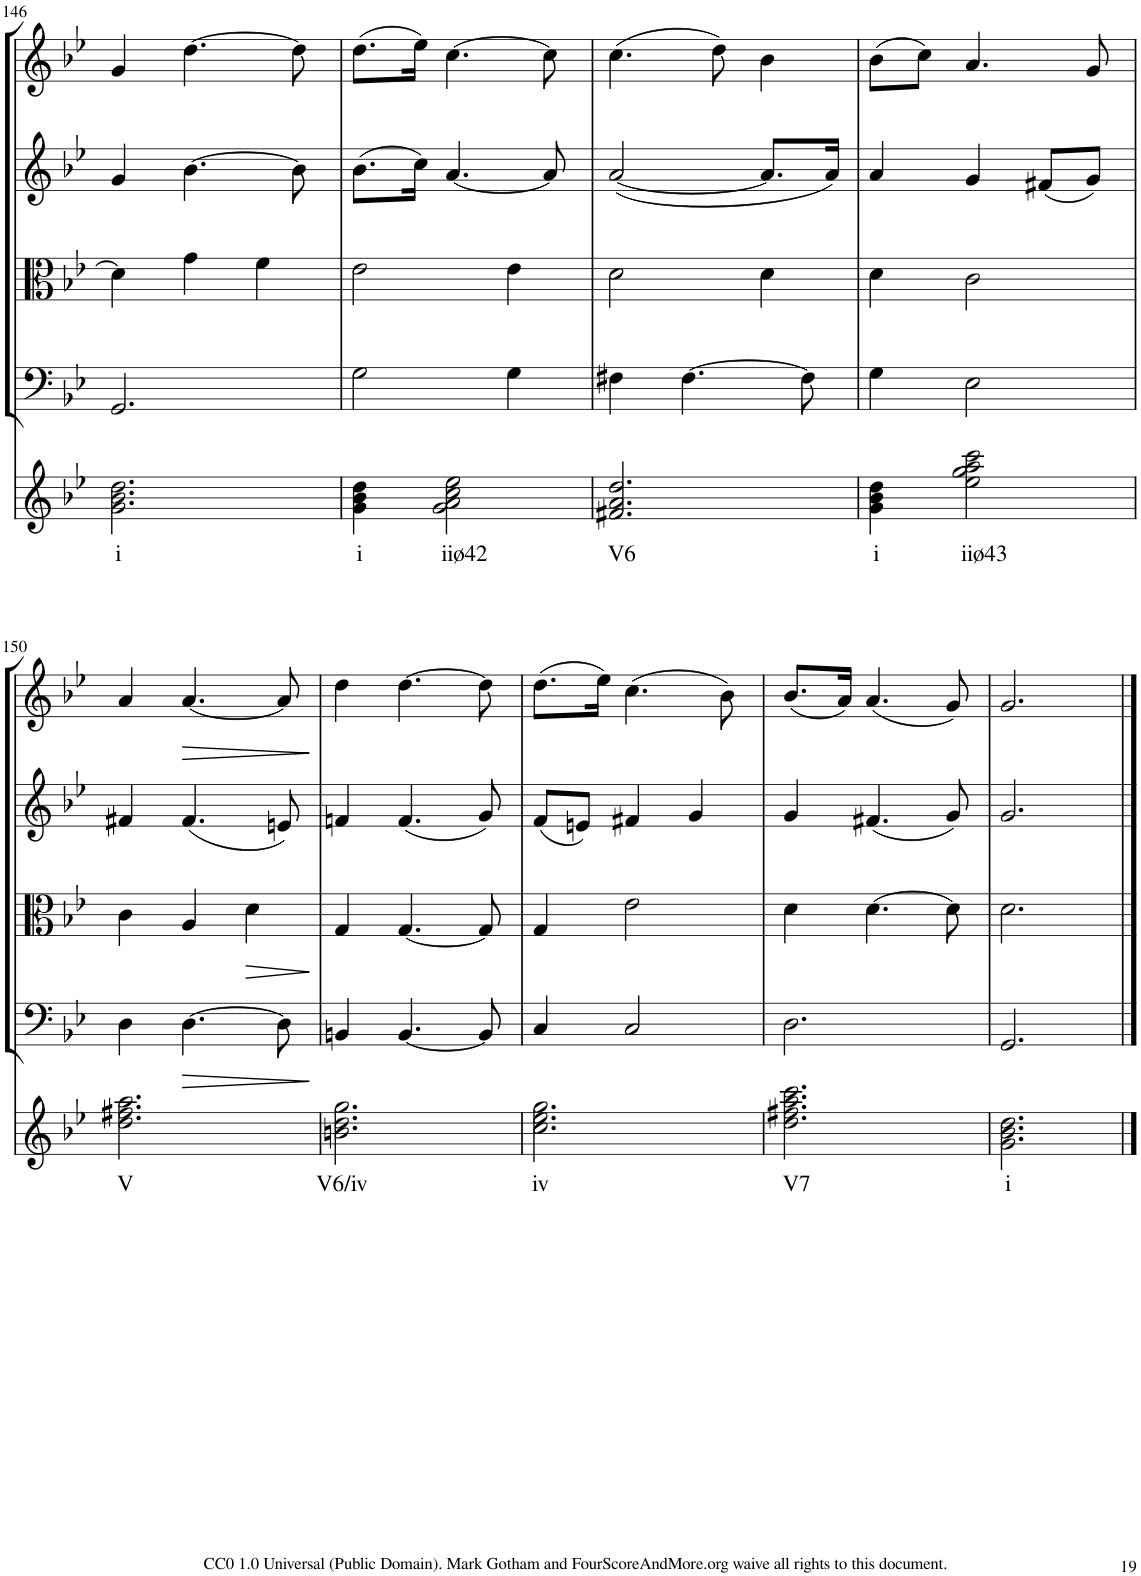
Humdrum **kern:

**kern	**text	**kern	**dynam	**kern	**dynam	**kern	**kern	**dynam
*part5	*part5	*part4	*part4	*part3	*part3	*part2	*part1	*part1
*staff5	*staff5	*staff4	*staff4	*staff3	*staff3	*staff2	*staff1	*staff1
*I"Analysis	*	*I"Violoncello	*	*I"Viola	*	*I"Violin II	*I"Violin I	*
*	*	*I'Vc	*	*I'Vla	*	*I'Vln	*I'Vln	*
!!LO:PB:g=z
*clefG2	*	*clefF4	*	*clefC3	*	*clefG2	*clefG2	*
*k[b-e-]	*	*k[b-e-]	*	*k[b-e-]	*	*k[b-e-]	*k[b-e-]	*
*M3/4	*	*M3/4	*	*M3/4	*	*M3/4	*M3/4	*
=146	=146	=146	=146	=146	=146	=146	=146	=146
!	!LO:LY:b	!	!	!	!	!	!	!
2.g\ 2.b-\ 2.dd\	i	2.GG/	.	4d\]	.	4g/	4g/	.
.	.	.	.	4g\	.	[4.b-\	[4.dd\	.
.	.	.	.	4f\	.	.	.	.
.	.	.	.	.	.	8b-\]	8dd\]	.
=147	=147	=147	=147	=147	=147	=147	=147	=147
!	!LO:LY:b	!	!	!	!	!	!	!
4g\ 4b-\ 4dd\	i	2G\	.	2e-\	.	(>8.b-\L	(>8.dd\L	.
.	.	.	.	.	.	16cc\Jk)	16ee-\Jk)	.
!	!LO:LY:b	!	!	!	!	!	!	!
2g\ 2a\ 2cc\ 2ee-\	iiø42	.	.	.	.	[4.a/	[4.cc\	.
.	.	4G\	.	4e-\	.	.	.	.
.	.	.	.	.	.	8a/]	8cc\]	.
=148	=148	=148	=148	=148	=148	=148	=148	=148
!	!LO:LY:b	!	!	!	!	!	!	!
2.f#X/ 2.a/ 2.dd/	V6	4F#X\	.	2d\	.	(<[2a/	(>4.cc\	.
.	.	[4.F#\	.	.	.	.	.	.
.	.	.	.	.	.	.	8dd\)	.
.	.	.	.	4d\	.	8.a/L]	4b-\	.
.	.	8F#\]	.	.	.	.	.	.
.	.	.	.	.	.	16a/Jk)	.	.
=149	=149	=149	=149	=149	=149	=149	=149	=149
!	!LO:LY:b	!	!	!	!	!	!	!
4g\ 4b-\ 4dd\	i	4G\	.	4d\	.	4a/	(>8b-\L	.
.	.	.	.	.	.	.	8cc\J)	.
!	!LO:LY:b	!	!	!	!	!	!	!
2ee-\ 2gg\ 2aa\ 2ccc\	iiø43	2E-\	.	2c\	.	4g/	4.a/	.
.	.	.	.	.	.	(<8f#X/L	.	.
.	.	.	.	.	.	8g/J)	8g/	.
!!LO:LB:g=z
=150	=150	=150	=150	=150	=150	=150	=150	=150
!	!LO:LY:b	!	!	!	!	!	!	!
2.dd\ 2.ff#X\ 2.aa\	V	4D\	.	4c\	.	4f#X/	4a/	.
!	!	!	!LO:HP:b	!	!	!	!	!LO:HP:b
.	.	[4.D\	>	4A/	.	(<4.f#/	[4.a/	>
!	!	!	!	!	!LO:HP:b	!	!	!
.	.	.	.	4d\	>	.	.	.
.	.	8D\]	.	.	.	8en/)	8a/]	.
.	.	.	]	.	]	.	.	]
=151	=151	=151	=151	=151	=151	=151	=151	=151
!	!LO:LY:b	!	!	!	!	!	!	!
2.bn\ 2.dd\ 2.gg\	V6/iv	4BBn/	.	4G/	.	4fn/	4dd\	.
.	.	[4.BB/	.	[4.G/	.	(<4.f/	[4.dd\	.
.	.	8BB/]	.	8G/]	.	8g/)	8dd\]	.
=152	=152	=152	=152	=152	=152	=152	=152	=152
!	!LO:LY:b	!	!	!	!	!	!	!
2.cc\ 2.ee-\ 2.gg\	iv	4C/	.	4G/	.	(<8f/L	(>8.dd\L	.
.	.	.	.	.	.	8en/J)	.	.
.	.	.	.	.	.	.	16ee-\Jk)	.
.	.	2C/	.	2e-\	.	4f#X/	(>4.cc\	.
.	.	.	.	.	.	4g/	.	.
.	.	.	.	.	.	.	8b-\)	.
=153	=153	=153	=153	=153	=153	=153	=153	=153
!	!LO:LY:b	!	!	!	!	!	!	!
2.dd\ 2.ff#X\ 2.aa\ 2.ccc\	V7	2.D\	.	4d\	.	4g/	(<8.b-/L	.
.	.	.	.	.	.	.	16a/Jk)	.
.	.	.	.	[4.d\	.	(<4.f#X/	(<4.a/	.
.	.	.	.	8d\]	.	8g/)	8g/)	.
=154	=154	=154	=154	=154	=154	=154	=154	=154
!	!LO:LY:b	!	!	!	!	!	!	!
2.g\ 2.b-\ 2.dd\	i	2.GG/	.	2.d\	.	2.g/	2.g/	.
==	==	==	==	==	==	==	==	==
*-	*-	*-	*-	*-	*-	*-	*-	*-
